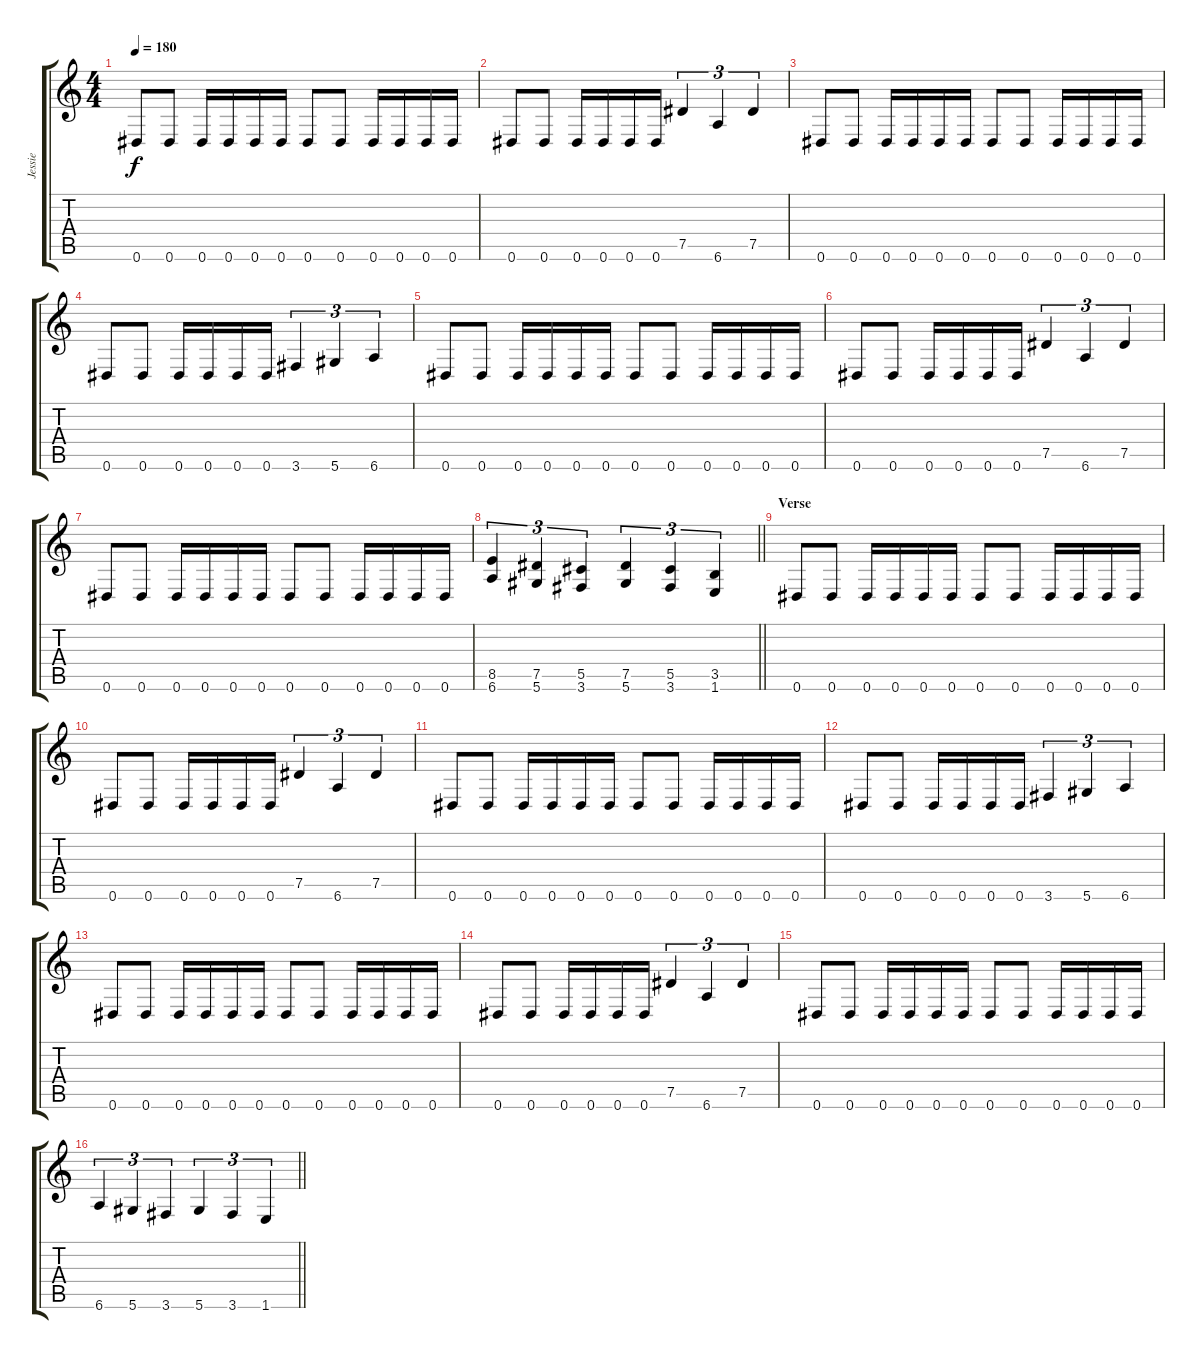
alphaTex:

\track ("Jessie" "Jessie") {instrument overdrivenguitar}
\staff {score tabs}
\tuning (Eb4 Bb3 Gb3 Db3 Ab2 Eb2) {hide}
\ts (4 4)
\tempo 180
\clef g2
\ks c
0.6.8{dy f} 0.6.8 0.6.16 0.6.16 0.6.16 0.6.16 0.6.8 0.6.8 0.6.16 0.6.16 0.6.16 0.6.16 |
0.6.8 0.6.8 0.6.16 0.6.16 0.6.16 0.6.16 7.5.4{tu (3 2)} 6.6.4{tu (3 2)} 7.5.4{tu (3 2)} |
0.6.8 0.6.8 0.6.16 0.6.16 0.6.16 0.6.16 0.6.8 0.6.8 0.6.16 0.6.16 0.6.16 0.6.16 |
0.6.8 0.6.8 0.6.16 0.6.16 0.6.16 0.6.16 3.6.4{tu (3 2)} 5.6.4{tu (3 2)} 6.6.4{tu (3 2)} |
0.6.8 0.6.8 0.6.16 0.6.16 0.6.16 0.6.16 0.6.8 0.6.8 0.6.16 0.6.16 0.6.16 0.6.16 |
0.6.8 0.6.8 0.6.16 0.6.16 0.6.16 0.6.16 7.5.4{tu (3 2)} 6.6.4{tu (3 2)} 7.5.4{tu (3 2)} |
0.6.8 0.6.8 0.6.16 0.6.16 0.6.16 0.6.16 0.6.8 0.6.8 0.6.16 0.6.16 0.6.16 0.6.16 |
\barLineRight lightlight
(8.5 6.6).4{tu (3 2)} (7.5 5.6).4{tu (3 2)} (5.5 3.6).4{tu (3 2)} (7.5 5.6).4{tu (3 2)} (5.5 3.6).4{tu (3 2)} (3.5 1.6).4{tu (3 2)} |
\section ("" "Verse")
0.6.8 0.6.8 0.6.16 0.6.16 0.6.16 0.6.16 0.6.8 0.6.8 0.6.16 0.6.16 0.6.16 0.6.16 |
0.6.8 0.6.8 0.6.16 0.6.16 0.6.16 0.6.16 7.5.4{tu (3 2)} 6.6.4{tu (3 2)} 7.5.4{tu (3 2)} |
0.6.8 0.6.8 0.6.16 0.6.16 0.6.16 0.6.16 0.6.8 0.6.8 0.6.16 0.6.16 0.6.16 0.6.16 |
0.6.8 0.6.8 0.6.16 0.6.16 0.6.16 0.6.16 3.6.4{tu (3 2)} 5.6.4{tu (3 2)} 6.6.4{tu (3 2)} |
0.6.8 0.6.8 0.6.16 0.6.16 0.6.16 0.6.16 0.6.8 0.6.8 0.6.16 0.6.16 0.6.16 0.6.16 |
0.6.8 0.6.8 0.6.16 0.6.16 0.6.16 0.6.16 7.5.4{tu (3 2)} 6.6.4{tu (3 2)} 7.5.4{tu (3 2)} |
0.6.8 0.6.8 0.6.16 0.6.16 0.6.16 0.6.16 0.6.8 0.6.8 0.6.16 0.6.16 0.6.16 0.6.16 |
\barLineRight lightlight
6.6.4{tu (3 2)} 5.6.4{tu (3 2)} 3.6.4{tu (3 2)} 5.6.4{tu (3 2)} 3.6.4{tu (3 2)} 1.6.4{tu (3 2)}
